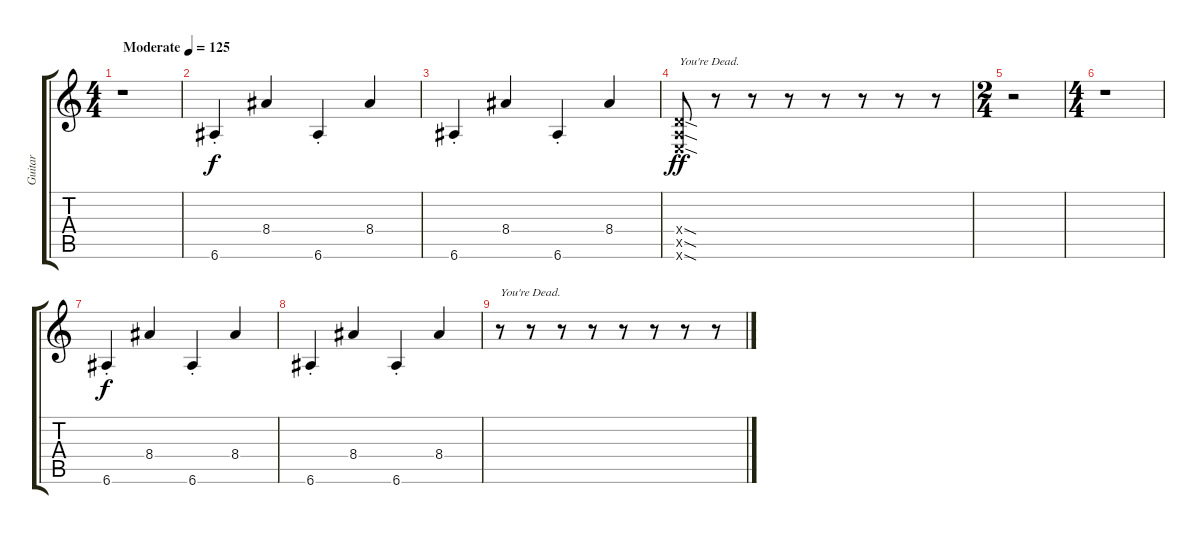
\track ("Guitar" "Guitar") {instrument distortionguitar}
\staff {score tabs}
\tuning (E4 B3 G3 D3 A2 E2) {hide}
\ts (4 4)
\tempo (125 "Moderate")
\clef g2
\ks c
r.1{dy f instrument distortionguitar} |
6.6{st}.4 8.4.4 6.6{st}.4 8.4.4 |
6.6{st}.4 8.4.4 6.6{st}.4 8.4.4 |
(0.4{sod x} 0.5{sod x} 0.6{sod x}).8{txt "You're Dead." dy ff} r.8 r.8 r.8 r.8 r.8 r.8 r.8 |
\ts (2 4)
r.2 |
\ts (4 4)
r.1 |
6.6{st}.4{dy f} 8.4.4 6.6{st}.4 8.4.4 |
6.6{st}.4 8.4.4 6.6{st}.4 8.4.4 |
r.8{txt "You're Dead."} r.8 r.8 r.8 r.8 r.8 r.8 r.8
